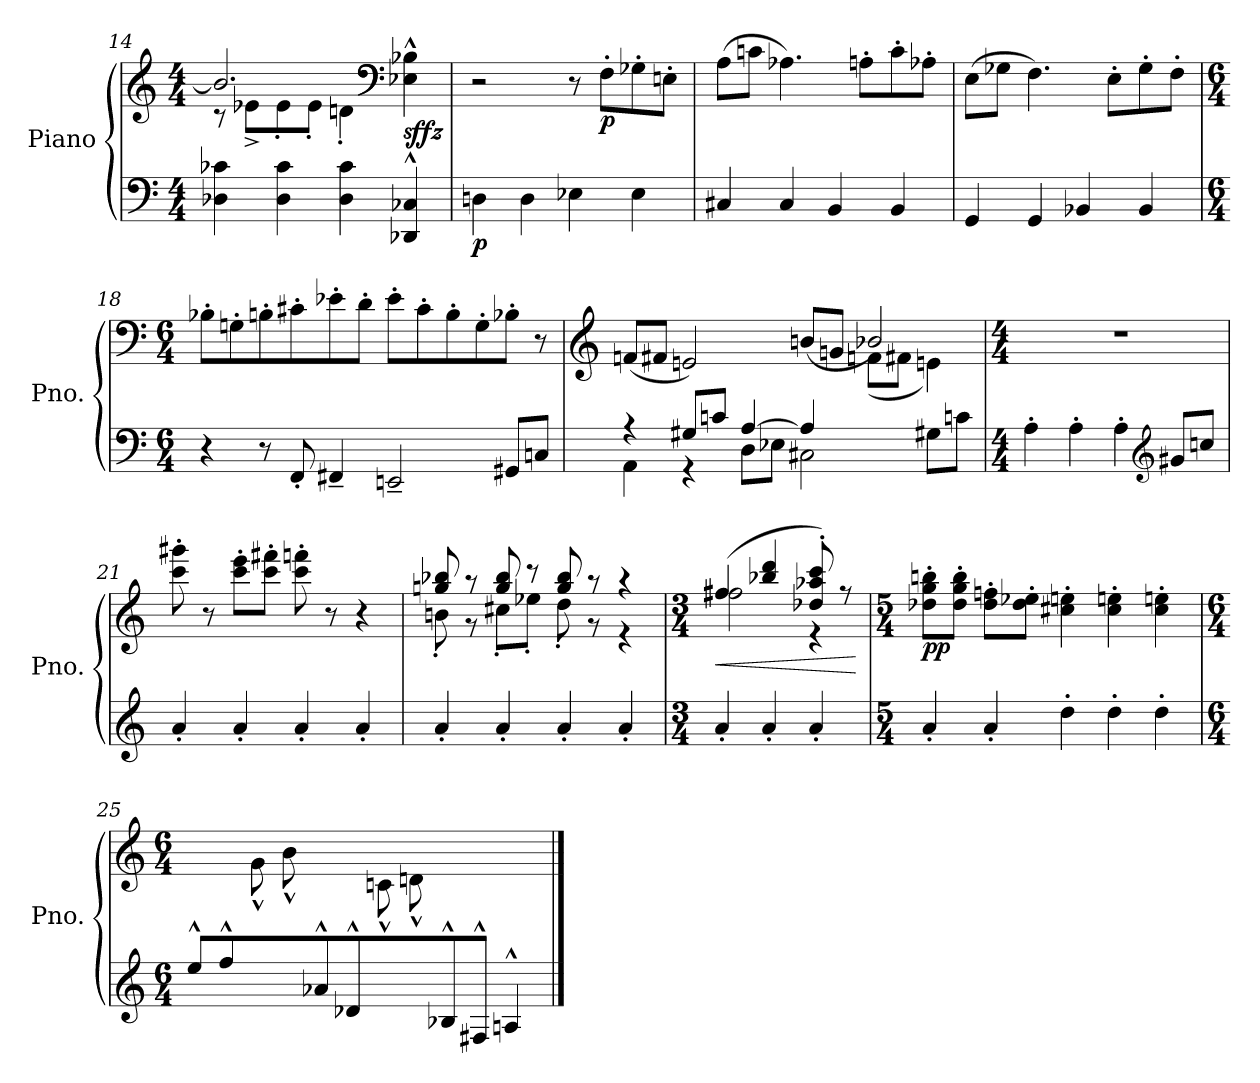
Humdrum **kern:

**kern	**kern	**dynam
*part1	*part1	*part1
*staff2	*staff1	*staff1/2
*I"Piano	*	*
*I'Pno.	*	*
*clefF4	*clefG2	*
*k[]	*k[]	*
*M4/4	*M4/4	*
=14	=14	=14
*	*^	*
4D-X\ 4c-X\	2.b-/]	8r	.
.	.	8e-X^\L	.
4D-\ 4c-\	.	8e-'\	.
.	.	8e-'\J	.
4D-\ 4c-\	.	4dn'\	.
*	*clefF4	*	*
!	!	!	!LO:DY:b
4DD-X/^^ 4C-X/^^	4E-X\^^ 4B-X\^^	4ryy	sffz
!!LO:LB:g=z
=15	=15	=15	=15
!	!	!	!LO:DY:b=2
*	*v	*v	*
4Dn\	2r	p
4D\	.	.
4E-X\	8r	.
!	!	!LO:DY:b
.	8F'\L	p
4E-\	8G-X'\	.
.	8En'\J	.
=16	=16	=16
4C#X/	(>8A\L	.
.	8cni\J	.
4C#/	4.A-X\)	.
4BB/	.	.
.	8An'\L	.
4BB/	8c'\	.
.	8A-X'\J	.
=17	=17	=17
4GG/	(>8E\L	.
.	8G-X\J	.
4GG/	4.F\)	.
4BB-X/	.	.
.	8E'\L	.
4BB-/	8G-'\	.
.	8F'\J	.
!!LO:PB:g=z
=18	=18	=18
*M6/4	*M6/4	*
4r	8B-X'\L	.
.	8Gn'\	.
8r	8Bn'\	.
8FF'/	8c#X'\	.
4FF#X~/	8e-X'\	.
.	8d'\J	.
2EEni~/	8e-'\L	.
.	8c#'\	.
.	8B'\	.
.	8G'\	.
8GG#X/L	8B-X'\J	.
8Cni/J	8r	.
=19	=19	=19
*	*clefG2	*
*^	*^	*
4r	4AA\	(<8fn/L	1ryy	.
.	.	8f#X/J	.	.
8G#X/L	4r	2en/)	.	.
8cn/J	.	.	.	.
[4A/	8D\L	.	.	.
.	8E-X\J	.	.	.
4A/]	2C#X\	(>8bn/L	.	.
.	.	8gn/J	.	.
2ryy	.	2b-X/)	(<8fn\L	.
.	.	.	8f#X\J	.
.	8G#X\L	.	4en\)	.
.	8cn\J	.	.	.
*v	*v	*	*	*
*	*v	*v	*
!!LO:LB:g=z
=20	=20	=20
*M4/4	*M4/4	*
4A'\	1r	.
4A'\	.	.
4A'\	.	.
*clefG2	*	*
8g#X/L	.	.
8ccn/J	.	.
=21	=21	=21
4a'/	8ccc\' 8ggg#X\'	.
.	8r	.
4a'/	8ccc\' 8eee\'L	.
.	8ccc\' 8fff#X\'J	.
4a'/	8ccc\' 8fffn\'	.
.	8r	.
4a'/	4r	.
=22	=22	=22
*	*8va	*
*	*^	*
4a'/	8gggn/ 8bbb-X/	8bbn'\	.
.	8r	8r	.
4a'/	8ggg/ 8bbb-/	8ccc#X'\L	.
.	8r	8eee-X'\J	.
4a'/	8ggg/ 8bbb-/	8ddd'\	.
.	8r	8r	.
4a'/	4r	4r	.
=23	=23	=23	=23
*M3/4	*M3/4	*	*
!	!	!	!LO:HP:b
4a'/	(>4fff#X/	2fff#\	<
4a'/	4bbb-X/ 4dddd/	.	.
4a'/	8ddd-X/' 8aaa-X/' 8cccc/')	4r	.
.	8r	.	.
*	*v	*v	*
.	.	[
!!LO:LB:g=z
=24	=24	=24
*M5/4	*M5/4	*
!	!	!LO:DY:b
4a'/	8ddd-X\' 8ggg\' 8bbbn\'L	pp
.	8ddd-\' 8ggg\' 8bbb\'J	.
4a'/	8ddd-\' 8fffn\'L	.
.	8ddd-\' 8eee-X\'J	.
4dd'\	4ccc#X\' 4eeen\'	.
4dd'\	4ccc#\' 4eeen\'	.
4dd'\	4ccc#\' 4eeen\'	.
=25	=25	=25
*M6/4	*M6/4	*
*	*X8va	*
*	*^	*
8ee^^/L	1.ryy	4ryy	.
8ff^^/	.	.	.
4ryy	.	8g^^\	.
.	.	8b^^\	.
8a-X^^/	.	4ryy	.
8d-X^^/	.	.	.
4ryy	.	8cn^^\	.
.	.	8dn^^\	.
8B-X^^/	.	2ryy	.
8F#X^^/J	.	.	.
4An^^/	.	.	.
*	*v	*v	*
==	==	==
*-	*-	*-
